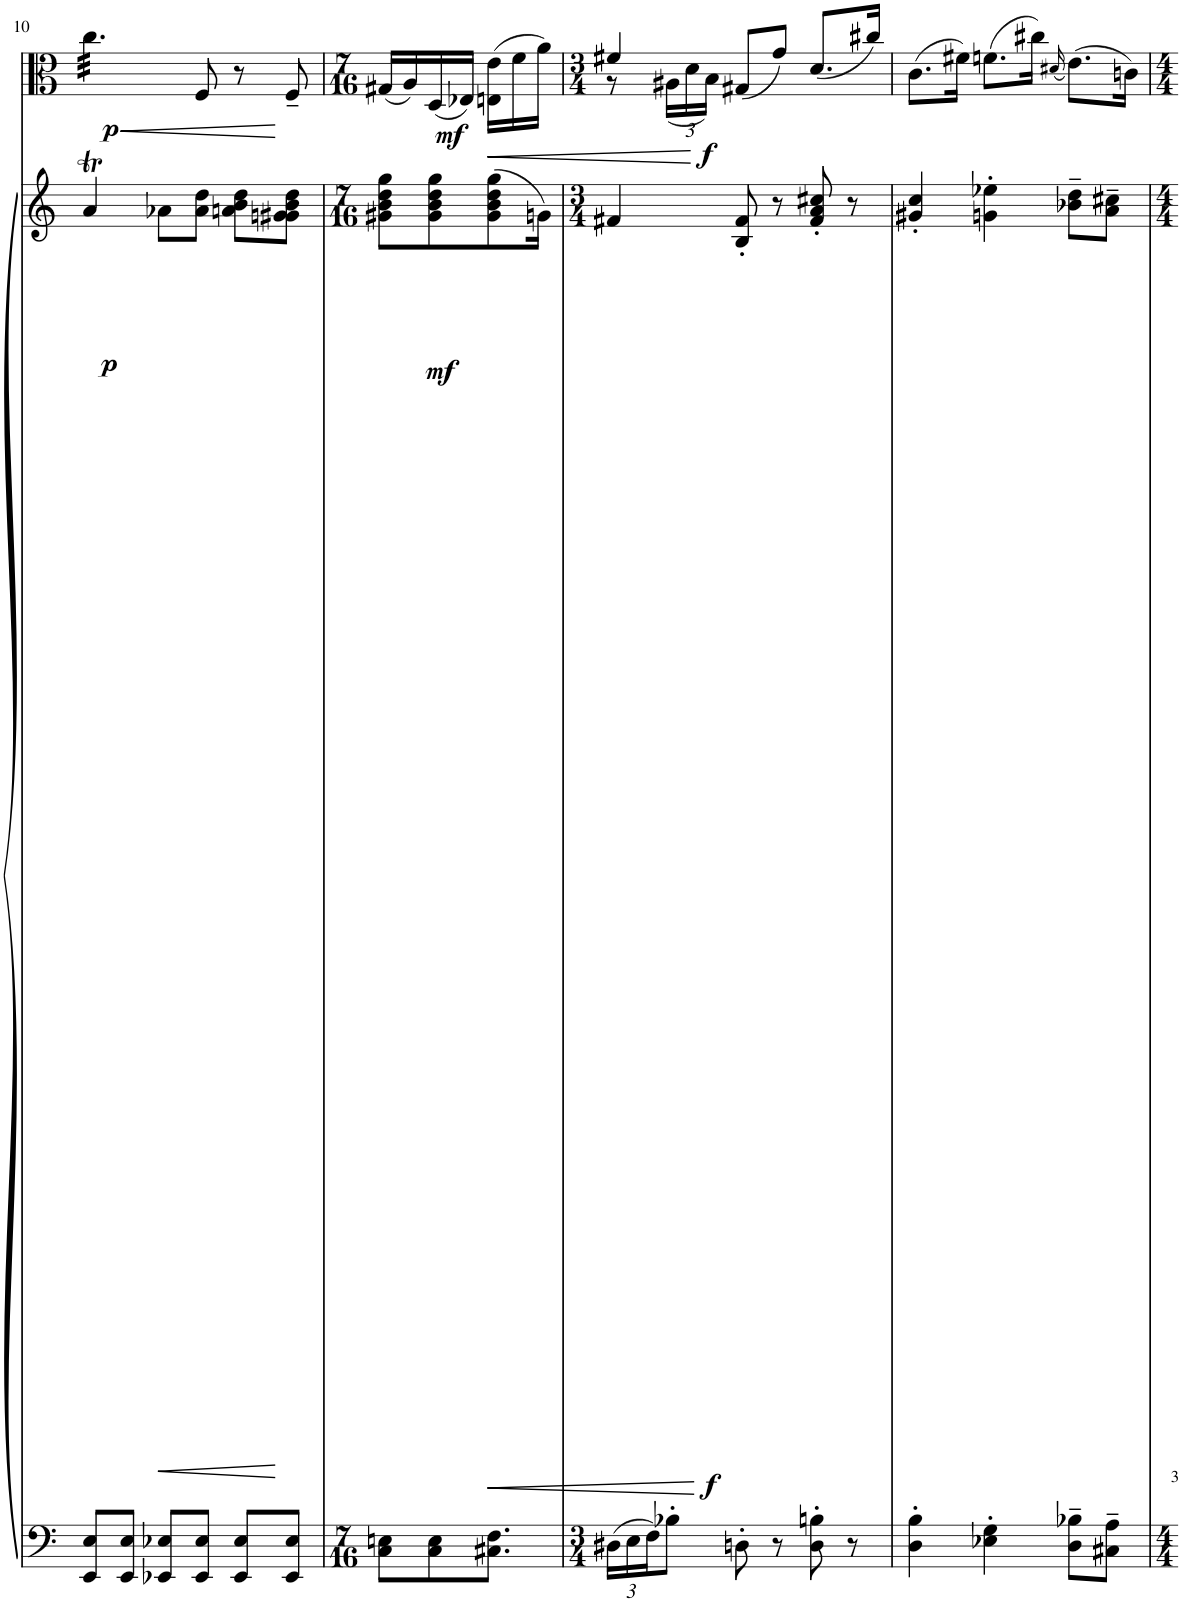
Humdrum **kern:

**kern	**kern	**dynam	**kern	**dynam
*part2	*part2	*part2	*part1	*part1
*staff3	*staff2	*staff2/3	*staff1	*staff1
*I"Piano	*	*	*I"Viola	*
*I'Pno	*	*	*I'Vla	*
!!LO:PB:g=z
*clefF4	*clefG2	*	*clefC3	*
*k[]	*k[]	*	*k[]	*
*M3/4	*M3/4	*	*M3/4	*
=10	=10	=10	=10	=10
!	!	!LO:DY:b	!	!LO:DY:b
*	*	*	*tremolo	*
8EE/ 8E/L	4aT/	p	32cc\LLL	p
.	.	.	32cc\	.
.	.	.	32cc\	.
.	.	.	32cc\	.
8EE/ 8E/J	.	.	32cc\	.
.	.	.	32cc\	.
.	.	.	32cc\	.
.	.	.	32cc\	.
!	!	!LO:HP:b	!	!
8EE-X/ 8E-X/L	8a-X\L	<	32cc\	.
.	.	.	32cc\	.
.	.	.	32cc\	.
.	.	.	32cc\JJJ	.
*	*	*	*Xtremolo	*
!	!	!	!	!LO:HP:b
8EE-/ 8E-/J	8a-\ 8dd\J	.	8F/	<
8EE-/ 8E-/L	8an\ 8b\ 8dd\L	.	8r	.
8EE-/ 8E-/J	8gn\ 8g#X\ 8b\ 8dd\J	.	8F~/	[
=11	=11	=11	=11	=11
*M7/16	*M7/16	*	*M7/16	*
!	!	!LO:DY:b	!	!LO:DY:b
8C\ 8En\L	8g#X\ 8b\ 8dd\ 8gg\L	mf	(16G#X/LL	mf
.	.	.	16A/)	.
8C\ 8E\	8g#\ 8b\ 8dd\ 8gg\	.	(16D/	.
.	.	.	16E-X/JJ)	.
!	!	!	!	!LO:HP:b
8.C#X\ 8.F\J	(8g#\ 8b\ 8dd\ 8gg\	.	(16En\ 16e\LL	<
.	.	.	16f\	.
.	16gn\Jk)	.	16a\JJ)	.
.	.	[	.	[
=12	=12	=12	=12	=12
*M3/4	*M3/4	*	*M3/4	*
*Xbrackettup	*	*	*	*
*	*	*	*^	*
!	!	!LO:DY:b	!	!	!LO:DY:b
24D#X\LL	4f#X/	f	4f#X/	8r	f
24E\	.	.	.	.	.
24F\J	.	.	.	.	.
*	*	*	*	*Xbrackettup	*
8B-X'\J	.	.	.	(24A#X\LL	.
.	.	.	.	24d\	.
.	.	.	.	24B\JJ)	.
8Dn'\	8B/' 8f#/'	.	(8G#X/L	2ryy	.
8r	8r	.	8g/J)	.	.
8D\' 8Bn\'	8f#/' 8a/' 8cc#X/'	.	(8.d/L	.	.
8r	8r	.	.	.	.
.	.	.	16cc#X/Jk)	.	.
*	*	*	*v	*v	*
=13	=13	=13	=13	=13
4D\' 4B\'	4g#X/' 4cc/'	.	(8.c\L	.
.	.	.	16f#X\Jk)	.
4E-X\' 4G\'	4gn\' 4ee-X\'	.	(8.fn\L	.
.	.	.	16cc#X\Jk)	.
.	.	.	(16qd#X/	.
8D\~ 8B-X\~L	8b-X\~ 8dd\~L	.	(8.e\L)	.
8C#X\~ 8A\~J	8a\~ 8cc#X\~J	.	.	.
.	.	.	16cn\Jk)	.
=	=	=	=	=
*-	*-	*-	*-	*-
